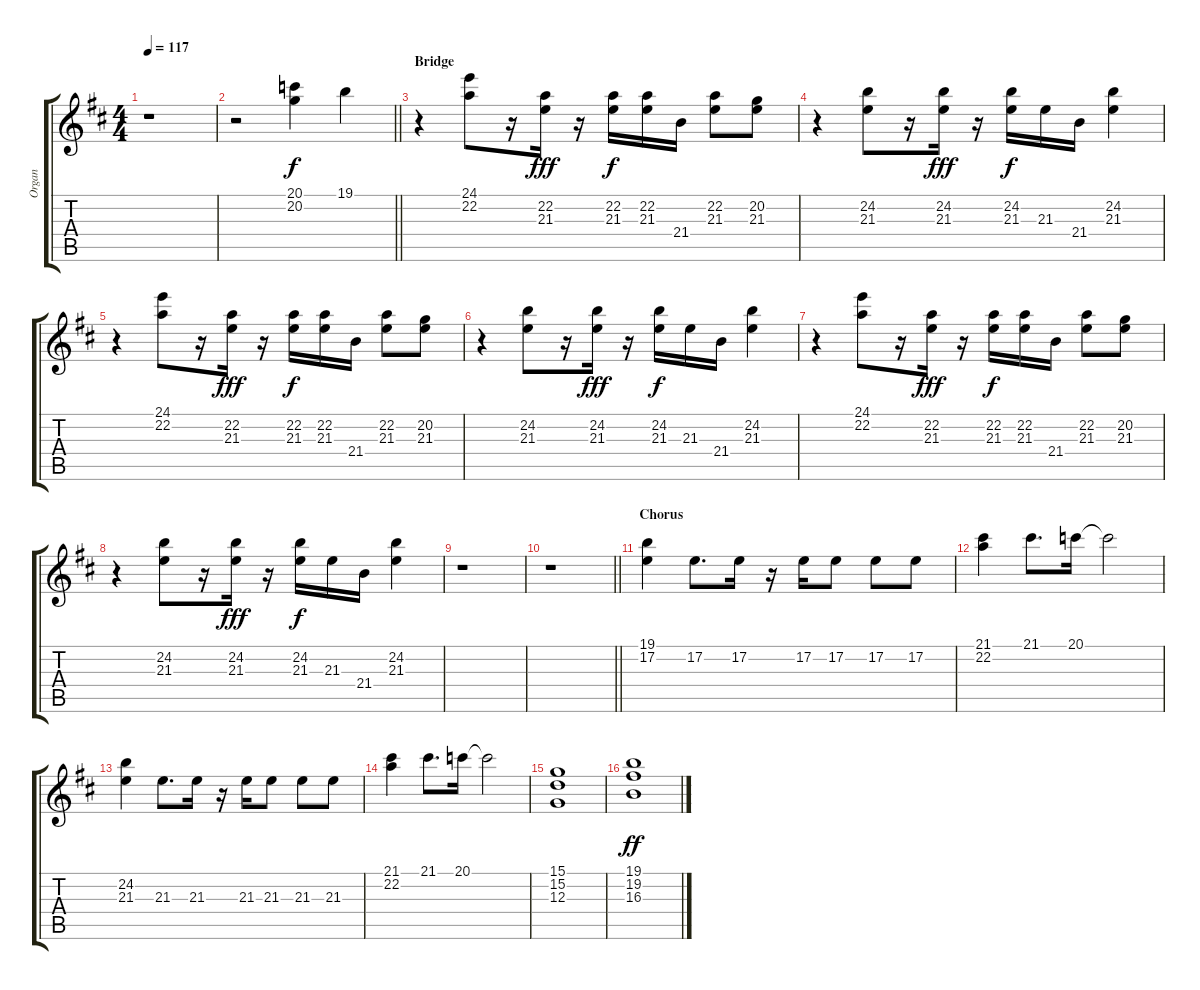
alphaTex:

\track ("Organ" "Organ") {instrument rockorgan}
\staff {score tabs}
\tuning (E4 B3 G3 D3 A2 E2) {hide}
\ts (4 4)
\tempo 117
\clef g2
\ks d
r.1{dy f} |
\barLineRight lightlight
r.2 (20.1 20.2).4 19.1.4 |
\section ("" "Bridge")
r.4 (24.1 22.2).8 r.16 (22.2 21.3).16{dy fff} r.16 (22.2 21.3).16{dy f} (22.2 21.3).16 21.4.16 (22.2 21.3).8 (20.2 21.3).8 |
r.4 (24.2 21.3).8 r.16 (24.2 21.3).16{dy fff} r.16 (24.2 21.3).16{dy f} 21.3.16 21.4.16 (24.2 21.3).4 |
r.4 (24.1 22.2).8 r.16 (22.2 21.3).16{dy fff} r.16 (22.2 21.3).16{dy f} (22.2 21.3).16 21.4.16 (22.2 21.3).8 (20.2 21.3).8 |
r.4 (24.2 21.3).8 r.16 (24.2 21.3).16{dy fff} r.16 (24.2 21.3).16{dy f} 21.3.16 21.4.16 (24.2 21.3).4 |
r.4 (24.1 22.2).8 r.16 (22.2 21.3).16{dy fff} r.16 (22.2 21.3).16{dy f} (22.2 21.3).16 21.4.16 (22.2 21.3).8 (20.2 21.3).8 |
r.4 (24.2 21.3).8 r.16 (24.2 21.3).16{dy fff} r.16 (24.2 21.3).16{dy f} 21.3.16 21.4.16 (24.2 21.3).4 |
r.1 |
\barLineRight lightlight
r.1 |
\section ("" "Chorus")
(19.1 17.2).4 17.2.8{d} 17.2.16 r.16 17.2.16 17.2.8 17.2.8 17.2.8 |
(21.1 22.2).4 21.1.8{d} 20.1.16 20.1{t}.2 |
(24.2 21.3).4 21.3.8{d} 21.3.16 r.16 21.3.16 21.3.8 21.3.8 21.3.8 |
(21.1 22.2).4 21.1.8{d} 20.1.16 20.1{t}.2 |
(15.1 15.2 12.3).1 |
(19.1 19.2 16.3).1{dy ff}
